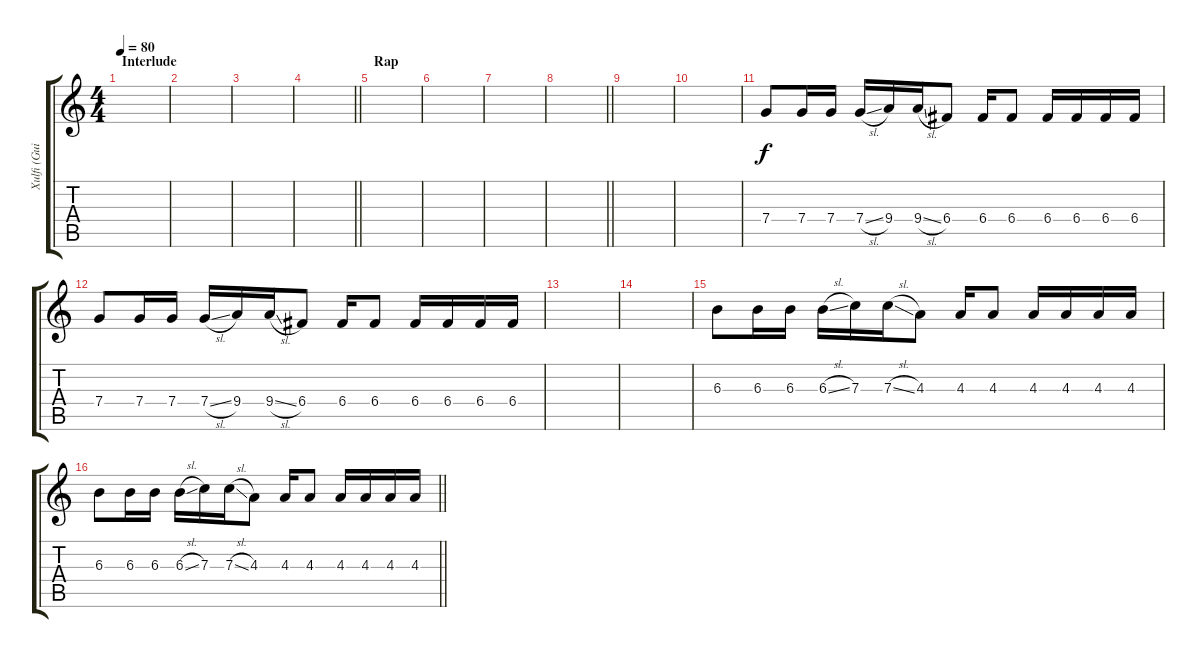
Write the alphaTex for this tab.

\track ("Xulfi (Guitar Overdubs)" "Xulfi (Gui") {instrument acousticguitarsteel}
\staff {score tabs}
\tuning (D4 A3 F3 C3 G2 C2) {hide}
\ts (4 4)
\section ("" "Interlude")
\tempo 80
\clef g2
\ks c
|
|
|
\barLineRight lightlight
|
\section ("" "Rap")
|
|
|
\barLineRight lightlight
|
|
|
7.4.8{volume 14 balance 12 instrument electricguitarclean} 7.4.16 7.4.16 7.4{sl}.16 9.4.16 9.4{sl}.16 6.4.8 6.4.16 6.4.8 6.4.16 6.4.16 6.4.16 6.4.16 |
7.4.8 7.4.16 7.4.16 7.4{sl}.16 9.4.16 9.4{sl}.16 6.4.8 6.4.16 6.4.8 6.4.16 6.4.16 6.4.16 6.4.16 |
|
|
6.3.8 6.3.16 6.3.16 6.3{sl}.16 7.3.16 7.3{sl}.16 4.3.8 4.3.16 4.3.8 4.3.16 4.3.16 4.3.16 4.3.16 |
\barLineRight lightlight
6.3.8 6.3.16 6.3.16 6.3{sl}.16 7.3.16 7.3{sl}.16 4.3.8 4.3.16 4.3.8 4.3.16 4.3.16 4.3.16 4.3.16
